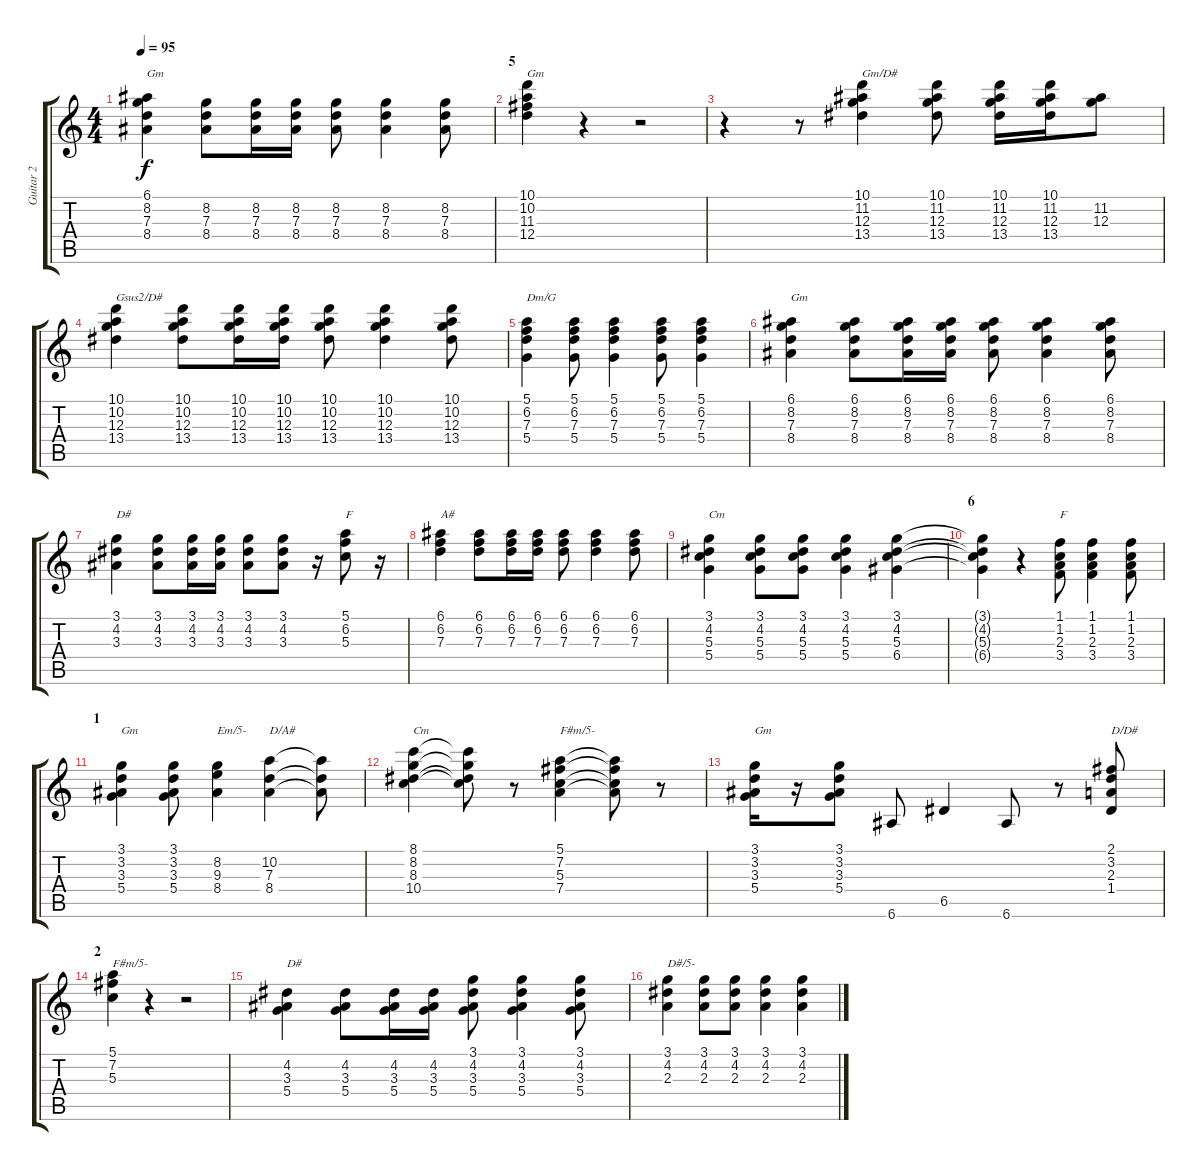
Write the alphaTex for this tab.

\track ("Guitar 2" "Guitar 2") {instrument acousticguitarnylon}
\staff {score tabs}
\tuning (E4 B3 G3 D3 A2 E2) {hide}
\ts (4 4)
\tempo 95
\clef g2
\ks c
(6.1 8.2 7.3 8.4).4{txt "Gm" dy f} (8.2 7.3 8.4).8 (8.2 7.3 8.4).16 (8.2 7.3 8.4).16 (8.2 7.3 8.4).8 (8.2 7.3 8.4).4 (8.2 7.3 8.4).8 |
\section ("" "5")
(10.1 10.2 11.3 12.4).4{txt "Gm"} r.4 r.2 |
r.4 r.8 (10.1 11.2 12.3 13.4).4{txt "Gm/D#"} (10.1 11.2 12.3 13.4).8 (10.1 11.2 12.3 13.4).16 (10.1 11.2 12.3 13.4).16 (11.2 12.3).8 |
(10.1 10.2 12.3 13.4).4{txt "Gsus2/D#"} (10.1 10.2 12.3 13.4).8 (10.1 10.2 12.3 13.4).16 (10.1 10.2 12.3 13.4).16 (10.1 10.2 12.3 13.4).8 (10.1 10.2 12.3 13.4).4 (10.1 10.2 12.3 13.4).8 |
(5.1 6.2 7.3 5.4).4{txt "Dm/G"} (5.1 6.2 7.3 5.4).8 (5.1 6.2 7.3 5.4).4 (5.1 6.2 7.3 5.4).8 (5.1 6.2 7.3 5.4).4 |
(6.1 8.2 7.3 8.4).4{txt "Gm"} (6.1 8.2 7.3 8.4).8 (6.1 8.2 7.3 8.4).16 (6.1 8.2 7.3 8.4).16 (6.1 8.2 7.3 8.4).8 (6.1 8.2 7.3 8.4).4 (6.1 8.2 7.3 8.4).8 |
(3.1 4.2 3.3).4{txt "D#"} (3.1 4.2 3.3).8 (3.1 4.2 3.3).16 (3.1 4.2 3.3).16 (3.1 4.2 3.3).8 (3.1 4.2 3.3).8 r.16 (5.1 6.2 5.3).8{txt "F"} r.16 |
(6.1 6.2 7.3).4{txt "A#"} (6.1 6.2 7.3).8 (6.1 6.2 7.3).16 (6.1 6.2 7.3).16 (6.1 6.2 7.3).8 (6.1 6.2 7.3).4 (6.1 6.2 7.3).8 |
(3.1 4.2 5.3 5.4).4{txt "Cm"} (3.1 4.2 5.3 5.4).8 (3.1 4.2 5.3 5.4).8 (3.1 4.2 5.3 5.4).4 (3.1 4.2 5.3 6.4).4 |
\section ("" "6")
(3.1{t} 4.2{t} 5.3{t} 6.4{t}).4 r.4 (1.1 1.2 2.3 3.4).8{txt "F"} (1.1 1.2 2.3 3.4).4 (1.1 1.2 2.3 3.4).8 |
\section ("" "1")
(3.1 3.2 3.3 5.4).4{txt "Gm"} (3.1 3.2 3.3 5.4).8 (8.2 9.3 8.4).4{txt "Em/5-"} (10.2 7.3 8.4).4{txt "D/A#"} (10.2{t} 7.3{t} 8.4{t}).8 |
(8.1 8.2 8.3 10.4).4{txt "Cm"} (8.1{t} 8.2{t} 8.3{t} 10.4{t}).8 r.8 (5.1 7.2 5.3 7.4).4{txt "F#m/5-"} (5.1{t} 7.2{t} 5.3{t} 7.4{t}).8 r.8 |
(3.1 3.2 3.3 5.4).16{txt "Gm"} r.16 (3.1 3.2 3.3 5.4).8 6.6.8 6.5.4 6.6.8 r.8 (2.1 3.2 2.3 1.4).8{txt "D/D#"} |
\section ("" "2")
(5.1 7.2 5.3).4{txt "F#m/5-"} r.4 r.2 |
(4.2 3.3 5.4).4{txt "D#"} (4.2 3.3 5.4).8 (4.2 3.3 5.4).16 (4.2 3.3 5.4).16 (3.1 4.2 3.3 5.4).8 (3.1 4.2 3.3 5.4).4 (3.1 4.2 3.3 5.4).8 |
(3.1 4.2 2.3).4{txt "D#/5-"} (3.1 4.2 2.3).8 (3.1 4.2 2.3).8 (3.1 4.2 2.3).4 (3.1 4.2 2.3).4
